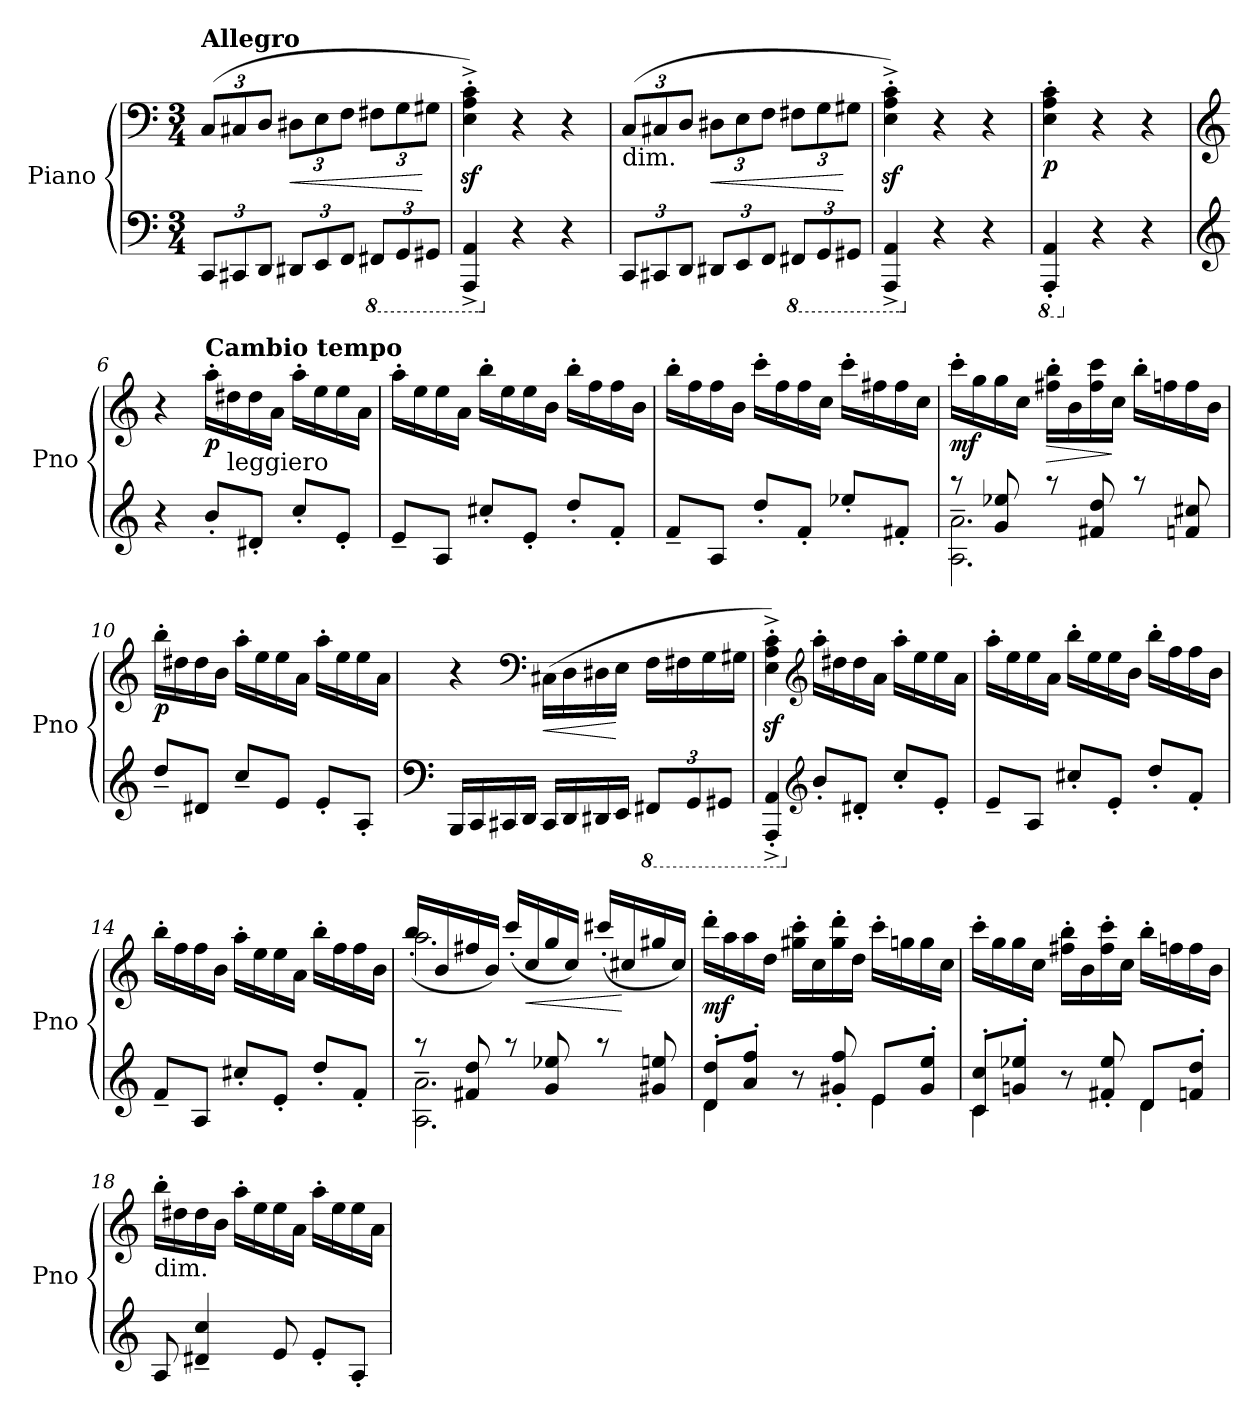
**kern	**kern	**dynam
*part1	*part1	*part1
*staff2	*staff1	*staff1/2
*I"Piano	*	*
*I'Pno	*	*
*clefF4	*clefF4	*
*k[]	*k[]	*
*M3/4	*M3/4	*
*Xbrackettup	*Xbrackettup	*
=1	=1	=1
!	!LO:TX:a:B:t=Allegro	!
12CC/L	(>12C/L	.
12CC#X/	12C#X/	.
12DD/J	12D/J	.
!	!	!LO:HP:b
12DD#X/L	12D#X\L	<
12EE/	12E\	.
12FF/J	12F\J	.
*8ba	*	*
12FFF#X/L	12F#X\L	.
12GGG/	12G\	.
12GGG#X/J	12G#X\J	[
=2	=2	=2
4AAAA/^ 4AAA/^	4E\z<'^ 4A\z<'^ 4c\z<'^)	.
*X8ba	*	*
4r	4r	.
4r	4r	.
=3	=3	=3
!	!LO:TX:b:t=dim.	!
12CC/L	(>12C/L	.
12CC#X/	12C#X/	.
12DD/J	12D/J	.
!	!	!LO:HP:b
12DD#X/L	12D#X\L	<
12EE/	12E\	.
12FF/J	12F\J	.
*8ba	*	*
12FFF#X/L	12F#X\L	.
12GGG/	12G\	.
12GGG#X/J	12G#X\J	[
=4	=4	=4
4AAAA/^ 4AAA/^	4E\z<'^ 4A\z<'^ 4c\z<'^)	.
*X8ba	*	*
4r	4r	.
4r	4r	.
=5	=5	=5
*8ba	*	*
!	!	!LO:DY:b
4AAAA/' 4AAA/'	4E\' 4A\' 4c\'	p
*X8ba	*	*
4r	4r	.
4r	4r	.
!!LO:LB:g=z
=6	=6	=6
*clefG2	*clefG2	*
4r	4r	.
!	!LO:TX:a:B:t=Cambio tempo	!
!	!	!LO:DY:b
8b'/L	16aa'\LL	p
!	!LO:TX:b:t=leggiero	!
.	16dd#X\	.
8d#X'/J	16dd#\	.
.	16a\JJ	.
8cc'/L	16aa'\LL	.
.	16ee\	.
8e'/J	16ee\	.
.	16a\JJ	.
=7	=7	=7
8e~/L	16aa'\LL	.
.	16ee\	.
8A/J	16ee\	.
.	16a\JJ	.
8cc#X'/L	16bb'\LL	.
.	16ee\	.
8e'/J	16ee\	.
.	16b\JJ	.
8dd'/L	16bb'\LL	.
.	16ff\	.
8f'/J	16ff\	.
.	16b\JJ	.
=8	=8	=8
8f~/L	16bb'\LL	.
.	16ff\	.
8A/J	16ff\	.
.	16b\JJ	.
8dd'/L	16ccc'\LL	.
.	16ff\	.
8f'/J	16ff\	.
.	16cc\JJ	.
8ee-X'/L	16ccc'\LL	.
.	16ff#X\	.
8f#X'/J	16ff#\	.
.	16cc\JJ	.
!!LO:LB:g=z
=9	=9	=9
*^	*	*
!	!	!	!LO:DY:b
2.A\~ 2.a\~	8raa	16ccc'\LL	mf
.	.	16gg\	.
.	8g/ 8ee-X/	16gg\	.
.	.	16cc\JJ	.
!	!	!	!LO:HP:b
.	8raa	16ff#X\' 16bb\'LL	>
.	.	16b\	.
.	8f#X/ 8dd/	16ff#\ 16ccc\	.
.	.	16cc\JJ	]
.	8raa	16bb'\LL	.
.	.	16ffn\	.
.	8fn/ 8cc#X/	16ff\	.
.	.	16b\JJ	.
*v	*v	*	*
=10	=10	=10
!	!	!LO:DY:b
8dd~/L	16bb'\LL	p
.	16dd#X\	.
8d#X/J	16dd#\	.
.	16b\JJ	.
8cc~/L	16aa'\LL	.
.	16ee\	.
8e/J	16ee\	.
.	16a\JJ	.
8e'/L	16aa'\LL	.
.	16ee\	.
8A'/J	16ee\	.
.	16a\JJ	.
=11	=11	=11
*clefF4	*	*
16BBB/LL	4r	.
16CC/	.	.
16CC#X/	.	.
16DD/JJ	.	.
*	*clefF4	*
!	!	!LO:HP:b
16CC#/LL	(>16C#X\LL	<
16DD/	16D\	.
16DD#X/	16D#X\	.
16EE/JJ	16E\JJ	[
*8ba	*	*
12FFF#X/L	16F\LL	.
.	16F#X\	.
12GGG/	.	.
.	16G\	.
12GGG#X/J	.	.
.	16G#X\JJ	.
!!LO:LB:g=z
=12	=12	=12
4AAAA/'^ 4AAA/'^	4E\z<'^ 4A\z<'^ 4c\z<'^)	.
*clefG2	*clefG2	*
*X8ba	*	*
8b'/L	16aa'\LL	.
.	16dd#X\	.
8d#X'/J	16dd#\	.
.	16a\JJ	.
8cc'/L	16aa'\LL	.
.	16ee\	.
8e'/J	16ee\	.
.	16a\JJ	.
=13	=13	=13
8e~/L	16aa'\LL	.
.	16ee\	.
8A/J	16ee\	.
.	16a\JJ	.
8cc#X'/L	16bb'\LL	.
.	16ee\	.
8e'/J	16ee\	.
.	16b\JJ	.
8dd'/L	16bb'\LL	.
.	16ff\	.
8f'/J	16ff\	.
.	16b\JJ	.
=14	=14	=14
8f~/L	16bb'\LL	.
.	16ff\	.
8A/J	16ff\	.
.	16b\JJ	.
8cc#X'/L	16aa'\LL	.
.	16ee\	.
8e'/J	16ee\	.
.	16a\JJ	.
8dd'/L	16bb'\LL	.
.	16ff\	.
8f'/J	16ff\	.
.	16b\JJ	.
!!LO:LB:g=z
=15	=15	=15
*^	*^	*
2.A\~ 2.a\~	8raa	2.aa\	(>16bb'/LL	.
.	.	.	16b/	.
.	8f#X/ 8dd/	.	16ff#X/	.
.	.	.	16b/JJ)	.
.	8raa	.	(>16ccc'/LL	.
!	!	!	!	!LO:HP:b
.	.	.	16cc/	<
.	8g/ 8ee-X/	.	16gg/	.
.	.	.	16cc/JJ)	.
.	8raa	.	(>16ccc#X'/LL	.
.	.	.	16cc#X/	[
.	8g#X/ 8een/	.	16gg#X/	.
.	.	.	16cc#/JJ)	.
!!LO:PB:g=z
=16	=16	=16	=16	=16
!	!	!	!	!LO:DY:b
*	*	*v	*v	*
8d/' 8dd/'L	4d\	16ddd'\LL	mf
.	.	16aa\	.
8a/' 8ff/'J	.	16aa\	.
.	.	16dd\JJ	.
8r	4ryy	16gg#X\' 16ccc\'LL	.
.	.	16cc\	.
8g#X/' 8ff/'	.	16gg#\' 16ddd\'	.
.	.	16dd\JJ	.
8e/L	4e\	16ccc'\LL	.
.	.	16ggn\	.
8g#/' 8ee/'J	.	16gg\	.
.	.	16cc\JJ	.
=17	=17	=17	=17
8c/' 8cc/'L	4c\	16ccc'\LL	.
.	.	16gg\	.
8gn/' 8ee-X/'J	.	16gg\	.
.	.	16cc\JJ	.
8r	4ryy	16ff#X\' 16bb\'LL	.
.	.	16b\	.
8f#X/' 8ee-/'	.	16ff#\' 16ccc\'	.
.	.	16cc\JJ	.
8d/L	4d\	16bb'\LL	.
.	.	16ffn\	.
8fn/' 8dd/'J	.	16ff\	.
.	.	16b\JJ	.
*v	*v	*	*
=18	=18	=18
!	!LO:TX:b:t=dim.	!
8A/	16bb'\LL	.
.	16dd#X\	.
4d#X/~ 4cc/~	16dd#\	.
.	16b\JJ	.
.	16aa'\LL	.
.	16ee\	.
8e/	16ee\	.
.	16a\JJ	.
8e'/L	16aa'\LL	.
.	16ee\	.
8A'/J	16ee\	.
.	16a\JJ	.
=	=	=
*-	*-	*-
